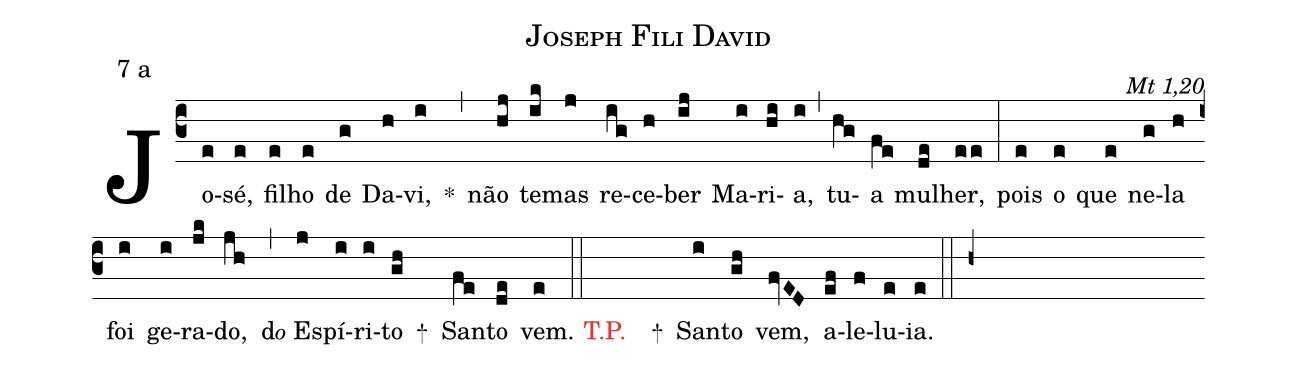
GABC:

name: Joseph Fili David;
mode: 7;
mode-differentia: a;
commentary: Mt 1,20;
%%
(c3)

Jo(e)sé,(e) fi(e)lho(e) de(g) Da(h)vi,(i) *(,) não(hj) te(ik)mas(j) re(ig)ce(h)ber(ij) Ma(i)ri(hi)a,(i) (,) tu(hg)a(fe) mu(de)lher,(ee) (:) pois(e) o(e) que(e) ne(g)la(h) foi(i) ge(i)ra(jk)do,(jh) (,) d<e>o</e> Es(j)pí(i)ri(i)to(gh)

+() San(fe)to(de) vem.(e)

(::)

<c>T.P.</c>() +() San(i)to(gh) vem,(fvED) a(ef)le(f)lu(e)ia.(e)

(::)

(h+)
